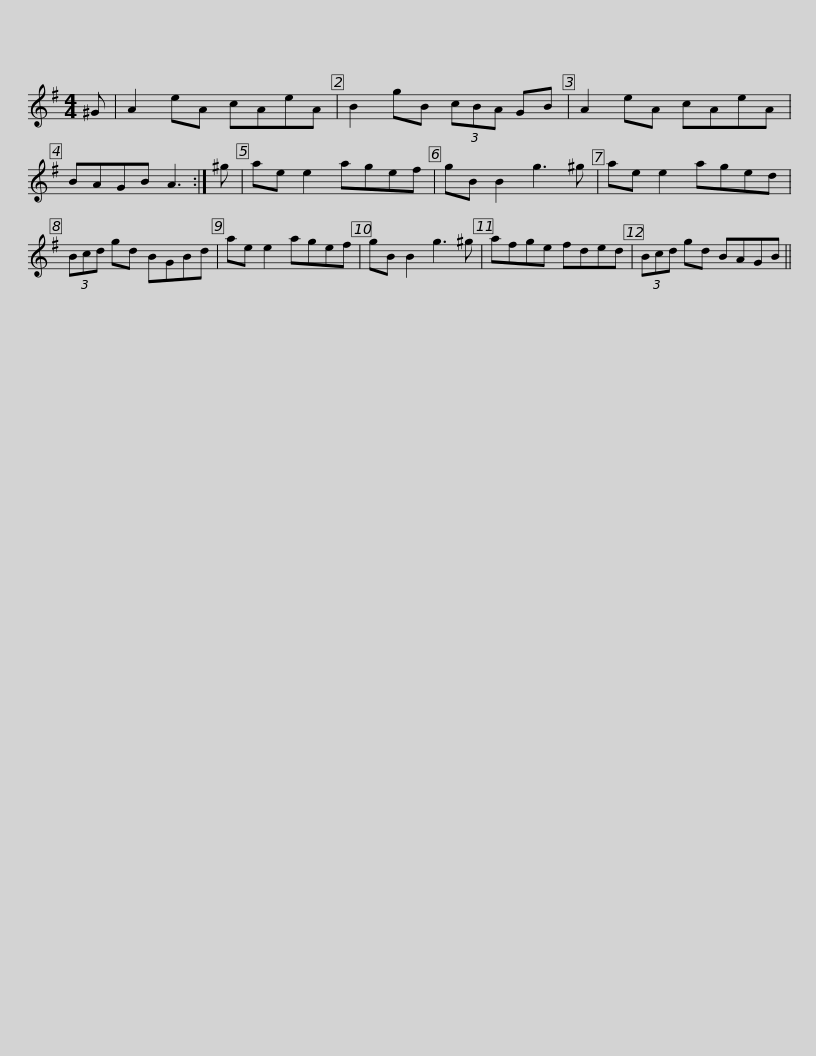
X:1
L:1/8
M:4/4
I:linebreak $
K:G
V:1 treble
V:1
 ^G | A2 eA cAeA | B2 gB (3cBA GB | A2 eA cAeA | BAGB A3 :| %5
 ^g | ae e2 agef |$ gB B2 g3 ^g | ae e2 aged | (3Bcd gd BGBd | %10
 ae e2 agef | gB B2 g3 ^g | afge fded |$ (3Bcd gd BAGB || %14
